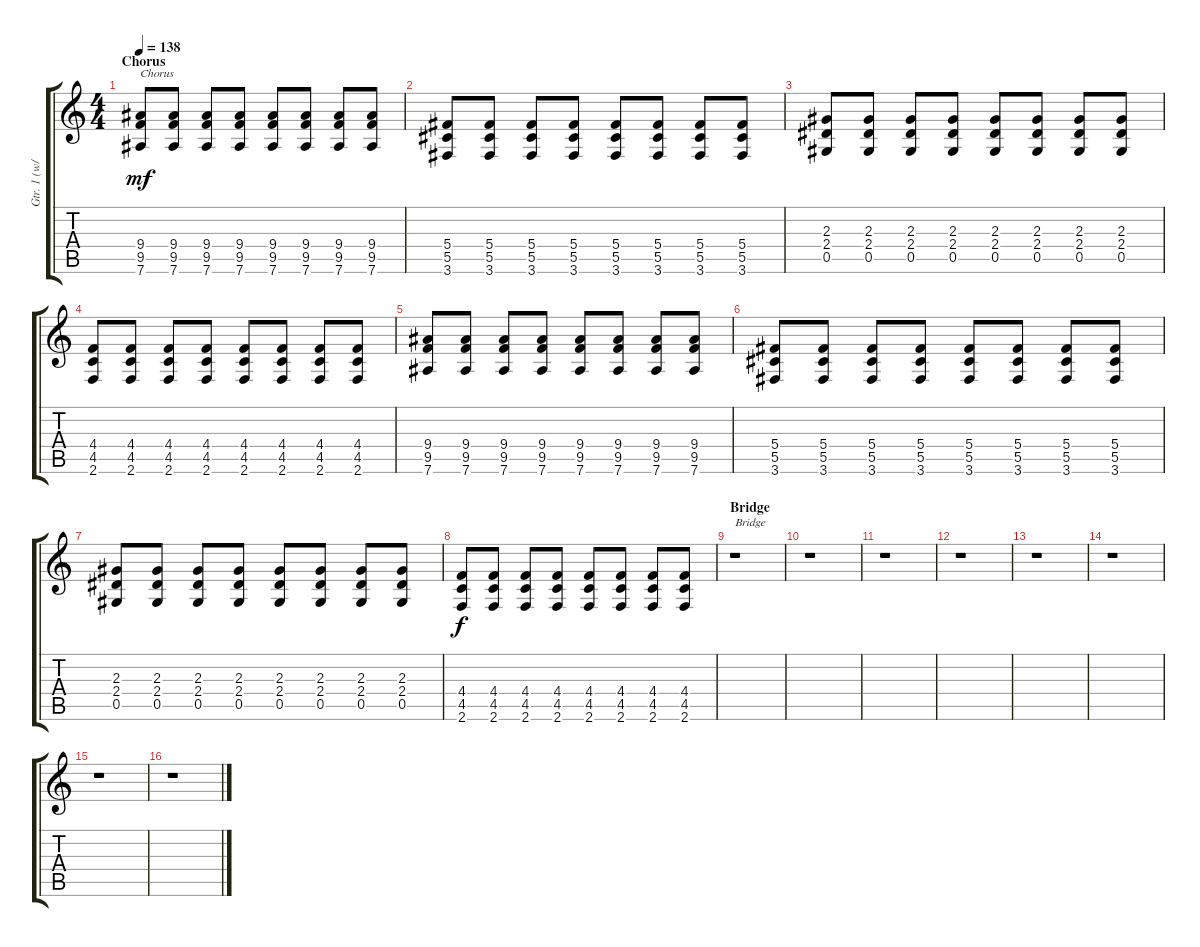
\track ("Gtr. 1 (w/dist.)" "Gtr. 1 (w/") {instrument overdrivenguitar}
\staff {score tabs}
\tuning (Eb4 Bb3 Gb3 Db3 Ab2 Eb2) {hide}
\ts (4 4)
\section ("" "Chorus")
\tempo 138
\clef g2
\ks c
(9.4 9.5 7.6).8{txt "Chorus" dy mf} (9.4 9.5 7.6).8 (9.4 9.5 7.6).8 (9.4 9.5 7.6).8 (9.4 9.5 7.6).8 (9.4 9.5 7.6).8 (9.4 9.5 7.6).8 (9.4 9.5 7.6).8 |
(5.4 5.5 3.6).8 (5.4 5.5 3.6).8 (5.4 5.5 3.6).8 (5.4 5.5 3.6).8 (5.4 5.5 3.6).8 (5.4 5.5 3.6).8 (5.4 5.5 3.6).8 (5.4 5.5 3.6).8 |
(2.3 2.4 0.5).8 (2.3 2.4 0.5).8 (2.3 2.4 0.5).8 (2.3 2.4 0.5).8 (2.3 2.4 0.5).8 (2.3 2.4 0.5).8 (2.3 2.4 0.5).8 (2.3 2.4 0.5).8 |
(4.4 4.5 2.6).8 (4.4 4.5 2.6).8 (4.4 4.5 2.6).8 (4.4 4.5 2.6).8 (4.4 4.5 2.6).8 (4.4 4.5 2.6).8 (4.4 4.5 2.6).8 (4.4 4.5 2.6).8 |
(9.4 9.5 7.6).8 (9.4 9.5 7.6).8 (9.4 9.5 7.6).8 (9.4 9.5 7.6).8 (9.4 9.5 7.6).8 (9.4 9.5 7.6).8 (9.4 9.5 7.6).8 (9.4 9.5 7.6).8 |
(5.4 5.5 3.6).8 (5.4 5.5 3.6).8 (5.4 5.5 3.6).8 (5.4 5.5 3.6).8 (5.4 5.5 3.6).8 (5.4 5.5 3.6).8 (5.4 5.5 3.6).8 (5.4 5.5 3.6).8 |
(2.3 2.4 0.5).8 (2.3 2.4 0.5).8 (2.3 2.4 0.5).8 (2.3 2.4 0.5).8 (2.3 2.4 0.5).8 (2.3 2.4 0.5).8 (2.3 2.4 0.5).8 (2.3 2.4 0.5).8 |
(4.4 4.5 2.6).8{dy f} (4.4 4.5 2.6).8 (4.4 4.5 2.6).8 (4.4 4.5 2.6).8 (4.4 4.5 2.6).8 (4.4 4.5 2.6).8 (4.4 4.5 2.6).8 (4.4 4.5 2.6).8 |
\section ("" "Bridge")
r.1{txt "Bridge"} |
r.1 |
r.1 |
r.1 |
r.1 |
r.1 |
r.1 |
r.1
